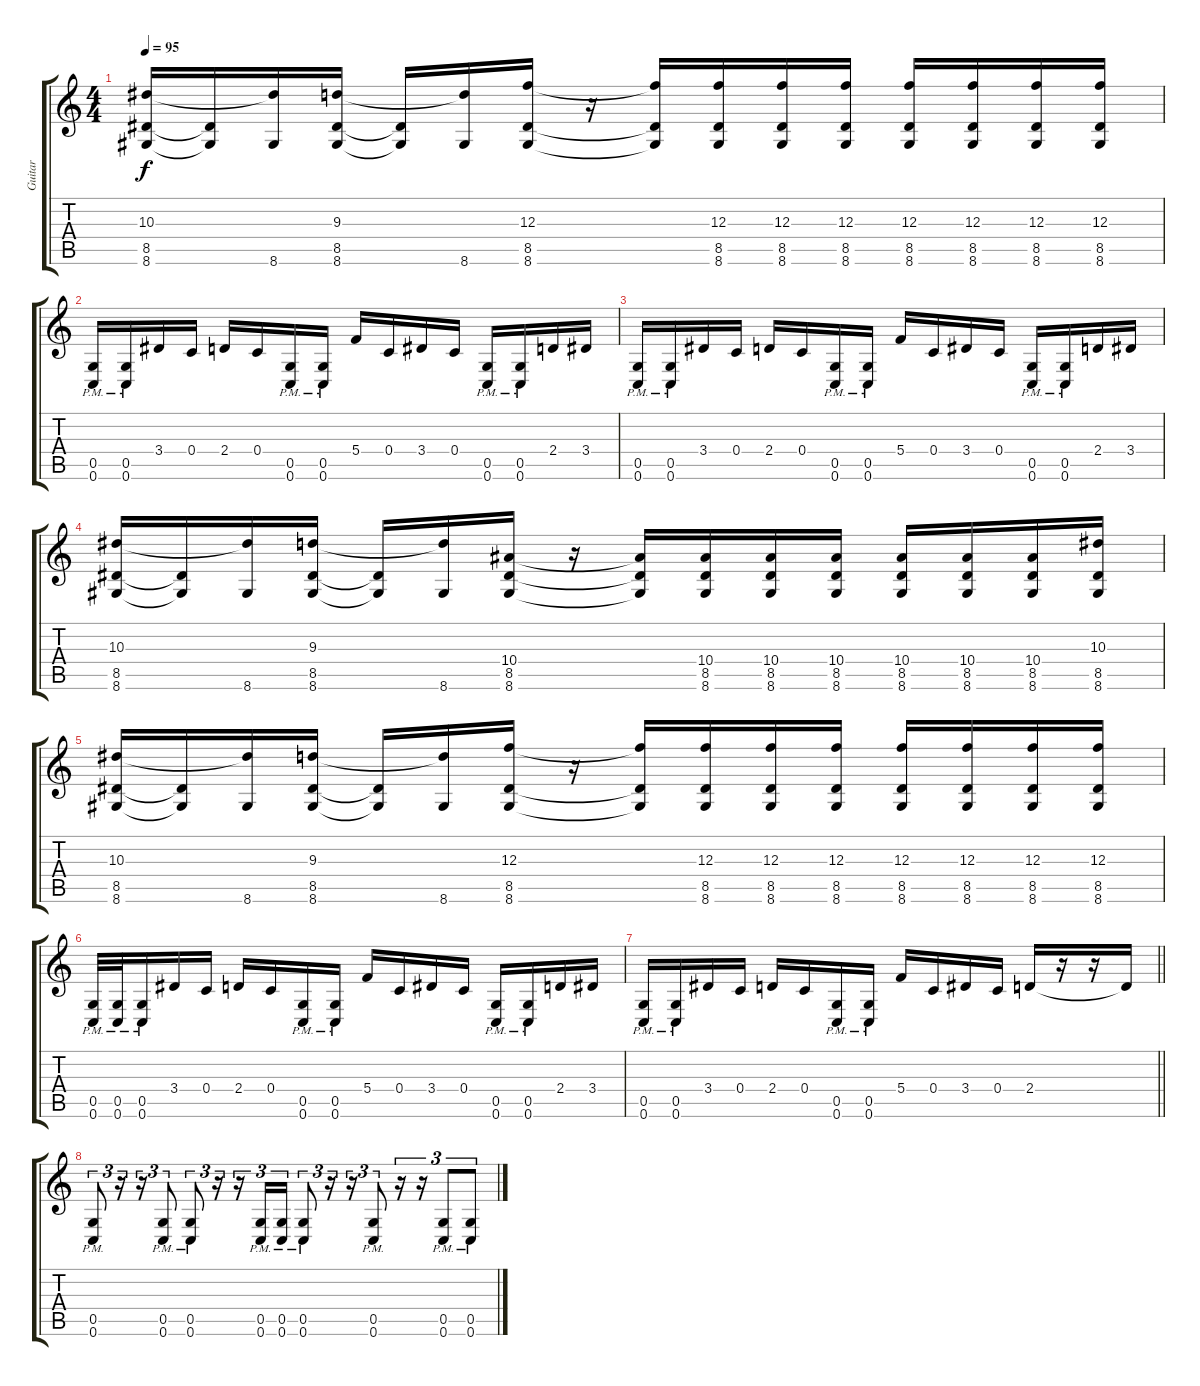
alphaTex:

\track ("Guitar" "Guitar") {instrument distortionguitar}
\staff {score tabs}
\tuning (D4 A3 F3 C3 G2 C2) {hide}
\ts (4 4)
\tempo 95
\clef g2
\ks c
(10.3 8.5 8.6).16{dy f} (8.5{t} 8.6{t}).16 (10.3{t} 8.6).16 (9.3 8.5 8.6).16 (8.5{t} 8.6{t}).16 (9.3{t} 8.6).16 (12.3 8.5 8.6).16 r.16 (12.3{t} 8.5{t} 8.6{t}).16 (12.3 8.5 8.6).16 (12.3 8.5 8.6).16 (12.3 8.5 8.6).16 (12.3 8.5 8.6).16 (12.3 8.5 8.6).16 (12.3 8.5 8.6).16 (12.3 8.5 8.6).16 |
(0.5{pm} 0.6{pm}).16 (0.5{pm} 0.6{pm}).16 3.4.16 0.4.16 2.4.16 0.4.16 (0.5{pm} 0.6{pm}).16 (0.5{pm} 0.6{pm}).16 5.4.16 0.4.16 3.4.16 0.4.16 (0.5{pm} 0.6{pm}).16 (0.5{pm} 0.6{pm}).16 2.4.16 3.4.16 |
(0.5{pm} 0.6{pm}).16 (0.5{pm} 0.6{pm}).16 3.4.16 0.4.16 2.4.16 0.4.16 (0.5{pm} 0.6{pm}).16 (0.5{pm} 0.6{pm}).16 5.4.16 0.4.16 3.4.16 0.4.16 (0.5{pm} 0.6{pm}).16 (0.5{pm} 0.6{pm}).16 2.4.16 3.4.16 |
(10.3 8.5 8.6).16 (8.5{t} 8.6{t}).16 (10.3{t} 8.6).16 (9.3 8.5 8.6).16 (8.5{t} 8.6{t}).16 (9.3{t} 8.6).16 (10.4 8.5 8.6).16 r.16 (10.4{t} 8.5{t} 8.6{t}).16 (10.4 8.5 8.6).16 (10.4 8.5 8.6).16 (10.4 8.5 8.6).16 (10.4 8.5 8.6).16 (10.4 8.5 8.6).16 (10.4 8.5 8.6).16 (10.3 8.5 8.6).16 |
(10.3 8.5 8.6).16 (8.5{t} 8.6{t}).16 (10.3{t} 8.6).16 (9.3 8.5 8.6).16 (8.5{t} 8.6{t}).16 (9.3{t} 8.6).16 (12.3 8.5 8.6).16 r.16 (12.3{t} 8.5{t} 8.6{t}).16 (12.3 8.5 8.6).16 (12.3 8.5 8.6).16 (12.3 8.5 8.6).16 (12.3 8.5 8.6).16 (12.3 8.5 8.6).16 (12.3 8.5 8.6).16 (12.3 8.5 8.6).16 |
(0.5{pm} 0.6{pm}).32 (0.5{pm} 0.6{pm}).32 (0.5{pm} 0.6{pm}).16 3.4.16 0.4.16 2.4.16 0.4.16 (0.5{pm} 0.6{pm}).16 (0.5{pm} 0.6{pm}).16 5.4.16 0.4.16 3.4.16 0.4.16 (0.5{pm} 0.6{pm}).16 (0.5{pm} 0.6{pm}).16 2.4.16 3.4.16 |
\barLineRight lightlight
(0.5{pm} 0.6{pm}).16 (0.5{pm} 0.6{pm}).16 3.4.16 0.4.16 2.4.16 0.4.16 (0.5{pm} 0.6{pm}).16 (0.5{pm} 0.6{pm}).16 5.4.16 0.4.16 3.4.16 0.4.16 2.4.16 r.16 r.16 2.4{t}.16 |
\section ("" "")
(0.5{pm} 0.6{pm}).8{tu (3 2)} r.16{tu (3 2)} r.16{tu (3 2)} (0.5{pm} 0.6{pm}).8{tu (3 2)} (0.5{pm} 0.6{pm}).8{tu (3 2)} r.16{tu (3 2)} r.16{tu (3 2)} (0.5{pm} 0.6{pm}).16{tu (3 2)} (0.5{pm} 0.6{pm}).16{tu (3 2)} (0.5{pm} 0.6{pm}).8{tu (3 2)} r.16{tu (3 2)} r.16{tu (3 2)} (0.5{pm} 0.6{pm}).8{tu (3 2)} r.16{tu (3 2)} r.16{tu (3 2)} (0.5{pm} 0.6{pm}).8{tu (3 2)} (0.5{pm} 0.6{pm}).8{tu (3 2)}
